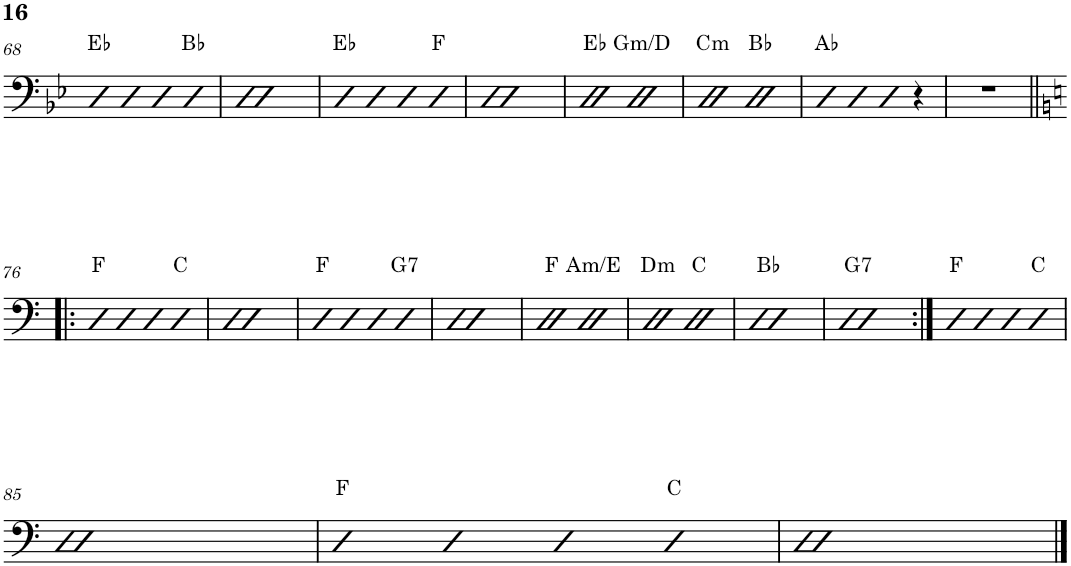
**kern	**harte
*part1	*part1
*staff1	*
*I"Acoustic Bass	*
*I'Bass	*
!!LO:PB:g=z
*clefF4	*
*Trd7c12	*
*k[b-e-]	*
*M4/4	*
=68	=68
4D	Eb:maj
4D	.
4D	.
4D	Bb:maj
=69	=69
1D	.
=70	=70
4D	Eb:maj
4D	.
4D	.
4D	F:maj
=71	=71
1D	.
=72	=72
2D	Eb:maj
!	!LO:H:kt=m
2D	G:min/5
=73	=73
!	!LO:H:kt=m
2D	C:min
2D	Bb:maj
=74	=74
4D	Ab:maj
4D	.
4D	.
4r	.
=75	=75
1r	.
!!LO:LB:g=z
=76!|:	=76!|:
*k[]	*
4d	F:maj
4d	.
4d	.
4d	C:maj
=77	=77
1d	.
=78	=78
4d	F:maj
4d	.
4d	.
!	!LO:H:kt=7
4d	G:7
=79	=79
1d	.
=80	=80
2d	F:maj
!	!LO:H:kt=m
2d	A:min/5
=81	=81
!	!LO:H:kt=m
2d	D:min
2d	C:maj
=82	=82
1d	Bb:maj
=83	=83
!	!LO:H:kt=7
1d	G:7
=84:|!	=84:|!
4d	F:maj
4d	.
4d	.
4d	C:maj
!!LO:LB:g=z
=85	=85
1d	.
=86	=86
4d	F:maj
4d	.
4d	.
4d	C:maj
=87	=87
1d	.
==	==
*-	*-
